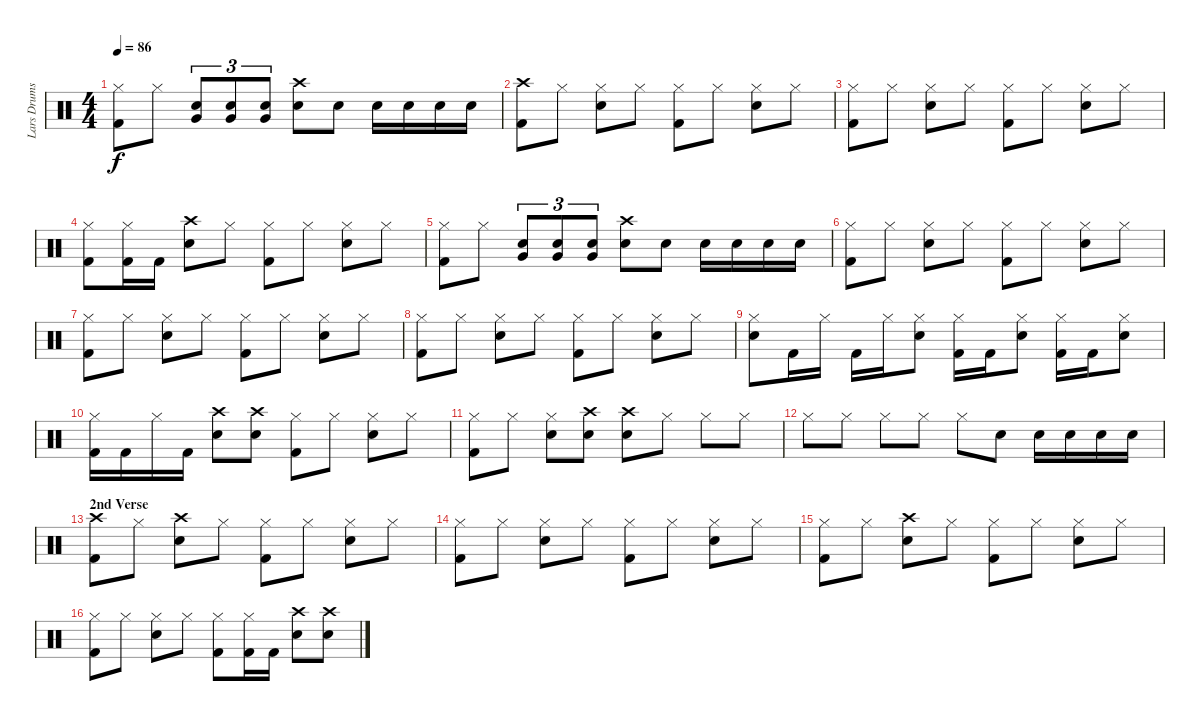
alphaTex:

\track ("Lars Drums" "Lars Drums") {instrument percussion}
\staff {score}
\articulation defaults
\ts (4 4)
\tempo 86
\clef neutral
\ks c
("Hi-Hat (closed)" "Kick (hit) 2").8{dy f} "Hi-Hat (closed)".8 ("Electric Snare (hit)" "Very Low Tom (hit)").8{tu (3 2)} ("Electric Snare (hit)" "Very Low Tom (hit)").8{tu (3 2)} ("Electric Snare (hit)" "Very Low Tom (hit)").8{tu (3 2)} ("Crash high (hit)" "Electric Snare (hit)").8 "Electric Snare (hit)".8 "Electric Snare (hit)".16 "Electric Snare (hit)".16 "Electric Snare (hit)".16 "Electric Snare (hit)".16 |
("Crash high (hit)" "Kick (hit) 2").8 "Hi-Hat (closed)".8 ("Hi-Hat (closed)" "Electric Snare (hit)").8 "Hi-Hat (closed)".8 ("Hi-Hat (closed)" "Kick (hit) 2").8 "Hi-Hat (closed)".8 ("Hi-Hat (closed)" "Electric Snare (hit)").8 "Hi-Hat (closed)".8 |
("Hi-Hat (closed)" "Kick (hit) 2").8 "Hi-Hat (closed)".8 ("Hi-Hat (closed)" "Electric Snare (hit)").8 "Hi-Hat (closed)".8 ("Hi-Hat (closed)" "Kick (hit) 2").8 "Hi-Hat (closed)".8 ("Hi-Hat (closed)" "Electric Snare (hit)").8 "Hi-Hat (closed)".8 |
("Hi-Hat (closed)" "Kick (hit) 2").8 ("Hi-Hat (closed)" "Kick (hit) 2").16 "Kick (hit) 2".16 ("Crash high (hit)" "Electric Snare (hit)").8 "Hi-Hat (closed)".8 ("Hi-Hat (closed)" "Kick (hit) 2").8 "Hi-Hat (closed)".8 ("Hi-Hat (closed)" "Electric Snare (hit)").8 "Hi-Hat (closed)".8 |
("Hi-Hat (closed)" "Kick (hit) 2").8 "Hi-Hat (closed)".8 ("Electric Snare (hit)" "Very Low Tom (hit)").8{tu (3 2)} ("Electric Snare (hit)" "Very Low Tom (hit)").8{tu (3 2)} ("Electric Snare (hit)" "Very Low Tom (hit)").8{tu (3 2)} ("Crash high (hit)" "Electric Snare (hit)").8 "Electric Snare (hit)".8 "Electric Snare (hit)".16 "Electric Snare (hit)".16 "Electric Snare (hit)".16 "Electric Snare (hit)".16 |
("Hi-Hat (closed)" "Kick (hit) 2").8 "Hi-Hat (closed)".8 ("Hi-Hat (closed)" "Electric Snare (hit)").8 "Hi-Hat (closed)".8 ("Hi-Hat (closed)" "Kick (hit) 2").8 "Hi-Hat (closed)".8 ("Hi-Hat (closed)" "Electric Snare (hit)").8 "Hi-Hat (closed)".8 |
("Hi-Hat (closed)" "Kick (hit) 2").8 "Hi-Hat (closed)".8 ("Hi-Hat (closed)" "Electric Snare (hit)").8 "Hi-Hat (closed)".8 ("Hi-Hat (closed)" "Kick (hit) 2").8 "Hi-Hat (closed)".8 ("Hi-Hat (closed)" "Electric Snare (hit)").8 "Hi-Hat (closed)".8 |
("Hi-Hat (closed)" "Kick (hit) 2").8 "Hi-Hat (closed)".8 ("Hi-Hat (closed)" "Electric Snare (hit)").8 "Hi-Hat (closed)".8 ("Hi-Hat (closed)" "Kick (hit) 2").8 "Hi-Hat (closed)".8 ("Hi-Hat (closed)" "Electric Snare (hit)").8 "Hi-Hat (closed)".8 |
("Hi-Hat (closed)" "Electric Snare (hit)").8 "Kick (hit) 2".16 "Hi-Hat (closed)".16 "Kick (hit) 2".16 "Hi-Hat (closed)".16 ("Hi-Hat (closed)" "Electric Snare (hit)").8 ("Hi-Hat (closed)" "Kick (hit) 2").16 "Kick (hit) 2".16 ("Hi-Hat (closed)" "Electric Snare (hit)").8 ("Hi-Hat (closed)" "Kick (hit) 2").16 "Kick (hit) 2".16 ("Hi-Hat (closed)" "Electric Snare (hit)").8 |
("Hi-Hat (closed)" "Kick (hit) 2").16 "Kick (hit) 2".16 "Hi-Hat (closed)".16 "Kick (hit) 2".16 ("Crash high (hit)" "Electric Snare (hit)").8 ("Crash high (hit)" "Electric Snare (hit)").8 ("Hi-Hat (closed)" "Kick (hit) 2").8 "Hi-Hat (closed)".8 ("Hi-Hat (closed)" "Electric Snare (hit)").8 "Hi-Hat (closed)".8 |
("Hi-Hat (closed)" "Kick (hit) 2").8 "Hi-Hat (closed)".8 ("Hi-Hat (closed)" "Electric Snare (hit)").8 ("Crash high (hit)" "Electric Snare (hit)").8 ("Crash high (hit)" "Electric Snare (hit)").8 "Hi-Hat (closed)".8 "Hi-Hat (closed)".8 "Hi-Hat (closed)".8 |
"Hi-Hat (closed)".8 "Hi-Hat (closed)".8 "Hi-Hat (closed)".8 "Hi-Hat (closed)".8 "Hi-Hat (closed)".8 "Electric Snare (hit)".8 "Electric Snare (hit)".16 "Electric Snare (hit)".16 "Electric Snare (hit)".16 "Electric Snare (hit)".16 |
\section ("" "2nd Verse")
("Crash high (hit)" "Kick (hit) 2").8 "Hi-Hat (closed)".8 ("Crash high (hit)" "Electric Snare (hit)").8 "Hi-Hat (closed)".8 ("Hi-Hat (closed)" "Kick (hit) 2").8 "Hi-Hat (closed)".8 ("Hi-Hat (closed)" "Electric Snare (hit)").8 "Hi-Hat (closed)".8 |
("Hi-Hat (closed)" "Kick (hit) 2").8 "Hi-Hat (closed)".8 ("Hi-Hat (closed)" "Electric Snare (hit)").8 "Hi-Hat (closed)".8 ("Hi-Hat (closed)" "Kick (hit) 2").8 "Hi-Hat (closed)".8 ("Hi-Hat (closed)" "Electric Snare (hit)").8 "Hi-Hat (closed)".8 |
("Hi-Hat (closed)" "Kick (hit) 2").8 "Hi-Hat (closed)".8 ("Crash high (hit)" "Electric Snare (hit)").8 "Hi-Hat (closed)".8 ("Hi-Hat (closed)" "Kick (hit) 2").8 "Hi-Hat (closed)".8 ("Hi-Hat (closed)" "Electric Snare (hit)").8 "Hi-Hat (closed)".8 |
("Hi-Hat (closed)" "Kick (hit) 2").8 "Hi-Hat (closed)".8 ("Hi-Hat (closed)" "Electric Snare (hit)").8 "Hi-Hat (closed)".8 ("Hi-Hat (closed)" "Kick (hit) 2").8 ("Hi-Hat (closed)" "Kick (hit) 2").16 "Kick (hit) 2".16 ("Crash high (hit)" "Electric Snare (hit)").8 ("Crash high (hit)" "Electric Snare (hit)").8
